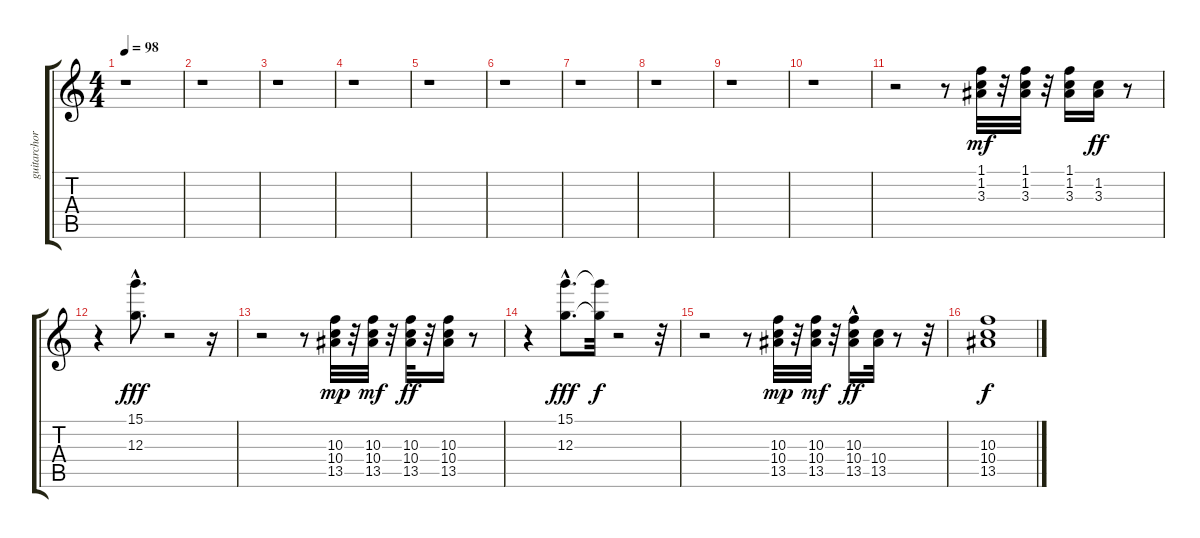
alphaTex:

\track ("guitarchords" "guitarchor") {instrument electricguitarclean}
\staff {score tabs}
\tuning (E4 B3 G3 D3 A2 E2) {hide}
\ts (4 4)
\tempo 98
\clef g2
\ks c
r.1{dy mp} |
r.1 |
r.1 |
r.1 |
r.1 |
r.1 |
r.1 |
r.1 |
r.1 |
r.1 |
r.2 r.8 (1.1 1.2 3.3).32{dy mf} r.32 (1.1 1.2 3.3).32 r.32 (1.1 1.2 3.3).16 (1.2 3.3).16{dy ff} r.8 |
r.4 (15.1{hac} 12.3{hac}).8{d dy fff} r.2 r.16 |
r.2 r.8 (10.3 10.4 13.5).32{dy mp} r.32 (10.3 10.4 13.5).32{dy mf} r.32 (10.3 10.4 13.5).32{dy ff} r.32 (10.3 10.4 13.5).16 r.8 |
r.4 (15.1{hac} 12.3{hac}).8{d dy fff} (15.1{t} 12.3{t}).32{dy f} r.2 r.32 |
r.2 r.8 (10.3 10.4 13.5).32{dy mp} r.32 (10.3 10.4 13.5).32{dy mf} r.32 (10.3{hac} 10.4 13.5).16{dy ff} (10.4 13.5).32 r.8 r.32 |
(10.3 10.4 13.5).1{dy f}
